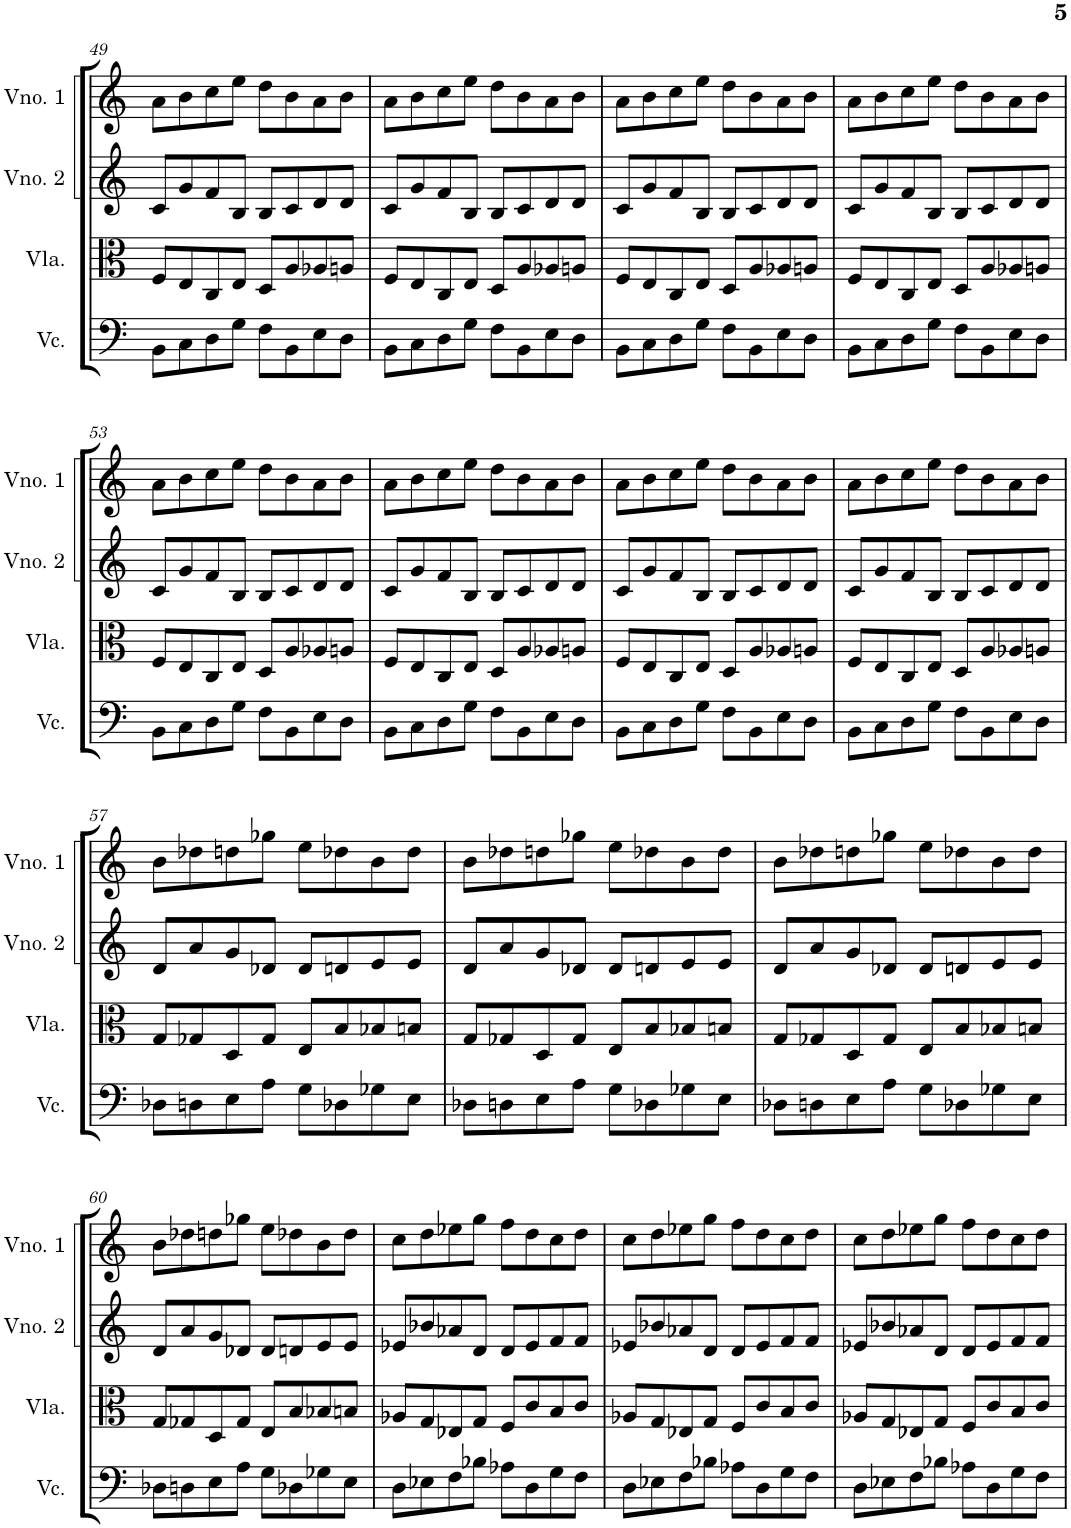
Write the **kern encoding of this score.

**kern	**kern	**kern	**kern
*part4	*part3	*part2	*part1
*staff4	*staff3	*staff2	*staff1
*I"Violoncelo	*I"Viola	*I"Violino 2	*I"Violino 1
*I'Vc.	*I'Vla.	*I'Vno. 2	*I'Vno. 1
!!LO:PB:g=z
*clefF4	*clefC3	*clefG2	*clefG2
*k[]	*k[]	*k[]	*k[]
*M4/4	*M4/4	*M4/4	*M4/4
=49	=49	=49	=49
8BB\L	8F/L	8c/L	8a\L
8C\	8E/	8g/	8b\
8D\	8C/	8f/	8cc\
8G\J	8E/J	8B/J	8ee\J
8F\L	8D/L	8B/L	8dd\L
8BB\	8A/	8c/	8b\
8E\	8A-X/	8d/	8a\
8D\J	8An/J	8d/J	8b\J
=50	=50	=50	=50
8BB\L	8F/L	8c/L	8a\L
8C\	8E/	8g/	8b\
8D\	8C/	8f/	8cc\
8G\J	8E/J	8B/J	8ee\J
8F\L	8D/L	8B/L	8dd\L
8BB\	8A/	8c/	8b\
8E\	8A-X/	8d/	8a\
8D\J	8An/J	8d/J	8b\J
=51	=51	=51	=51
8BB\L	8F/L	8c/L	8a\L
8C\	8E/	8g/	8b\
8D\	8C/	8f/	8cc\
8G\J	8E/J	8B/J	8ee\J
8F\L	8D/L	8B/L	8dd\L
8BB\	8A/	8c/	8b\
8E\	8A-X/	8d/	8a\
8D\J	8An/J	8d/J	8b\J
=52	=52	=52	=52
8BB\L	8F/L	8c/L	8a\L
8C\	8E/	8g/	8b\
8D\	8C/	8f/	8cc\
8G\J	8E/J	8B/J	8ee\J
8F\L	8D/L	8B/L	8dd\L
8BB\	8A/	8c/	8b\
8E\	8A-X/	8d/	8a\
8D\J	8An/J	8d/J	8b\J
!!LO:LB:g=z
=53	=53	=53	=53
8BB\L	8F/L	8c/L	8a\L
8C\	8E/	8g/	8b\
8D\	8C/	8f/	8cc\
8G\J	8E/J	8B/J	8ee\J
8F\L	8D/L	8B/L	8dd\L
8BB\	8A/	8c/	8b\
8E\	8A-X/	8d/	8a\
8D\J	8An/J	8d/J	8b\J
=54	=54	=54	=54
8BB\L	8F/L	8c/L	8a\L
8C\	8E/	8g/	8b\
8D\	8C/	8f/	8cc\
8G\J	8E/J	8B/J	8ee\J
8F\L	8D/L	8B/L	8dd\L
8BB\	8A/	8c/	8b\
8E\	8A-X/	8d/	8a\
8D\J	8An/J	8d/J	8b\J
=55	=55	=55	=55
8BB\L	8F/L	8c/L	8a\L
8C\	8E/	8g/	8b\
8D\	8C/	8f/	8cc\
8G\J	8E/J	8B/J	8ee\J
8F\L	8D/L	8B/L	8dd\L
8BB\	8A/	8c/	8b\
8E\	8A-X/	8d/	8a\
8D\J	8An/J	8d/J	8b\J
=56	=56	=56	=56
8BB\L	8F/L	8c/L	8a\L
8C\	8E/	8g/	8b\
8D\	8C/	8f/	8cc\
8G\J	8E/J	8B/J	8ee\J
8F\L	8D/L	8B/L	8dd\L
8BB\	8A/	8c/	8b\
8E\	8A-X/	8d/	8a\
8D\J	8An/J	8d/J	8b\J
!!LO:LB:g=z
=57	=57	=57	=57
8D-X\L	8G/L	8d/L	8b\L
8Dn\	8G-X/	8a/	8dd-X\
8E\	8D/	8g/	8ddn\
8A\J	8G-/J	8d-X/J	8gg-X\J
8G\L	8E/L	8d-/L	8ee\L
8D-X\	8B/	8dn/	8dd-X\
8G-X\	8B-X/	8e/	8b\
8E\J	8Bn/J	8e/J	8dd-\J
=58	=58	=58	=58
8D-X\L	8G/L	8d/L	8b\L
8Dn\	8G-X/	8a/	8dd-X\
8E\	8D/	8g/	8ddn\
8A\J	8G-/J	8d-X/J	8gg-X\J
8G\L	8E/L	8d-/L	8ee\L
8D-X\	8B/	8dn/	8dd-X\
8G-X\	8B-X/	8e/	8b\
8E\J	8Bn/J	8e/J	8dd-\J
=59	=59	=59	=59
8D-X\L	8G/L	8d/L	8b\L
8Dn\	8G-X/	8a/	8dd-X\
8E\	8D/	8g/	8ddn\
8A\J	8G-/J	8d-X/J	8gg-X\J
8G\L	8E/L	8d-/L	8ee\L
8D-X\	8B/	8dn/	8dd-X\
8G-X\	8B-X/	8e/	8b\
8E\J	8Bn/J	8e/J	8dd-\J
!!LO:LB:g=z
=60	=60	=60	=60
8D-X\L	8G/L	8d/L	8b\L
8Dn\	8G-X/	8a/	8dd-X\
8E\	8D/	8g/	8ddn\
8A\J	8G-/J	8d-X/J	8gg-X\J
8G\L	8E/L	8d-/L	8ee\L
8D-X\	8B/	8dn/	8dd-X\
8G-X\	8B-X/	8e/	8b\
8E\J	8Bn/J	8e/J	8dd-\J
=61	=61	=61	=61
8D\L	8A-X/L	8e-X/L	8cc\L
8E-X\	8G/	8b-X/	8dd\
8F\	8E-X/	8a-X/	8ee-X\
8B-X\J	8G/J	8d/J	8gg\J
8A-X\L	8F/L	8d/L	8ff\L
8D\	8c/	8e-/	8dd\
8G\	8B/	8f/	8cc\
8F\J	8c/J	8f/J	8dd\J
=62	=62	=62	=62
8D\L	8A-X/L	8e-X/L	8cc\L
8E-X\	8G/	8b-X/	8dd\
8F\	8E-X/	8a-X/	8ee-X\
8B-X\J	8G/J	8d/J	8gg\J
8A-X\L	8F/L	8d/L	8ff\L
8D\	8c/	8e-/	8dd\
8G\	8B/	8f/	8cc\
8F\J	8c/J	8f/J	8dd\J
=63	=63	=63	=63
8D\L	8A-X/L	8e-X/L	8cc\L
8E-X\	8G/	8b-X/	8dd\
8F\	8E-X/	8a-X/	8ee-X\
8B-X\J	8G/J	8d/J	8gg\J
8A-X\L	8F/L	8d/L	8ff\L
8D\	8c/	8e-/	8dd\
8G\	8B/	8f/	8cc\
8F\J	8c/J	8f/J	8dd\J
=	=	=	=
*-	*-	*-	*-
